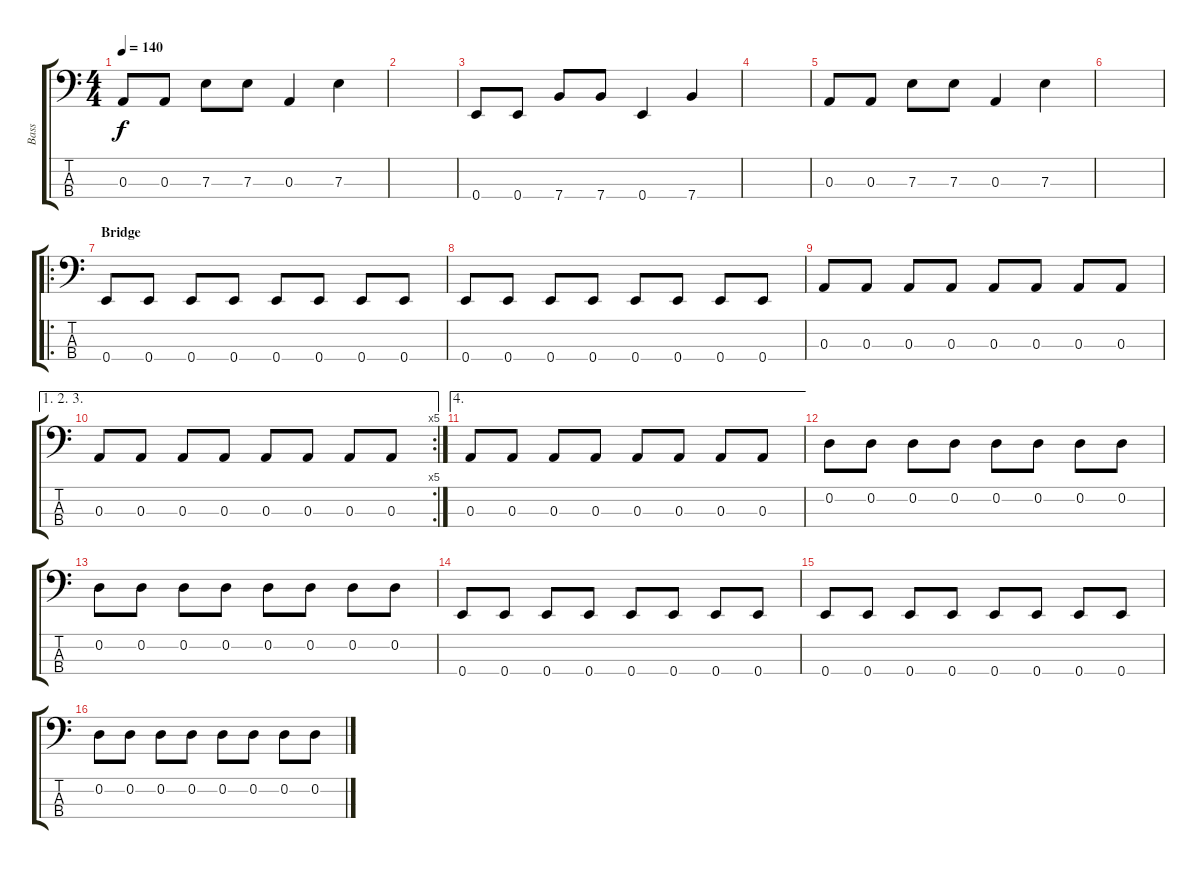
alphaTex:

\track ("Bass" "Bass") {instrument acousticguitarsteel}
\staff {score tabs}
\tuning (G2 D2 A1 E1) {hide}
\ts (4 4)
\tempo 140
\clef f4
\ks c
0.3.8{dy f} 0.3.8 7.3.8 7.3.8 0.3.4 7.3.4 |
|
0.4.8 0.4.8 7.4.8 7.4.8 0.4.4 7.4.4 |
|
0.3.8 0.3.8 7.3.8 7.3.8 0.3.4 7.3.4 |
|
\ro
\section ("" "Bridge")
0.4.8 0.4.8 0.4.8 0.4.8 0.4.8 0.4.8 0.4.8 0.4.8 |
0.4.8 0.4.8 0.4.8 0.4.8 0.4.8 0.4.8 0.4.8 0.4.8 |
0.3.8 0.3.8 0.3.8 0.3.8 0.3.8 0.3.8 0.3.8 0.3.8 |
\ae (1 2 3)
\rc 5
0.3.8 0.3.8 0.3.8 0.3.8 0.3.8 0.3.8 0.3.8 0.3.8 |
\ae 4
0.3.8 0.3.8 0.3.8 0.3.8 0.3.8 0.3.8 0.3.8 0.3.8 |
0.2.8 0.2.8 0.2.8 0.2.8 0.2.8 0.2.8 0.2.8 0.2.8 |
0.2.8 0.2.8 0.2.8 0.2.8 0.2.8 0.2.8 0.2.8 0.2.8 |
0.4.8 0.4.8 0.4.8 0.4.8 0.4.8 0.4.8 0.4.8 0.4.8 |
0.4.8 0.4.8 0.4.8 0.4.8 0.4.8 0.4.8 0.4.8 0.4.8 |
0.2.8 0.2.8 0.2.8 0.2.8 0.2.8 0.2.8 0.2.8 0.2.8
